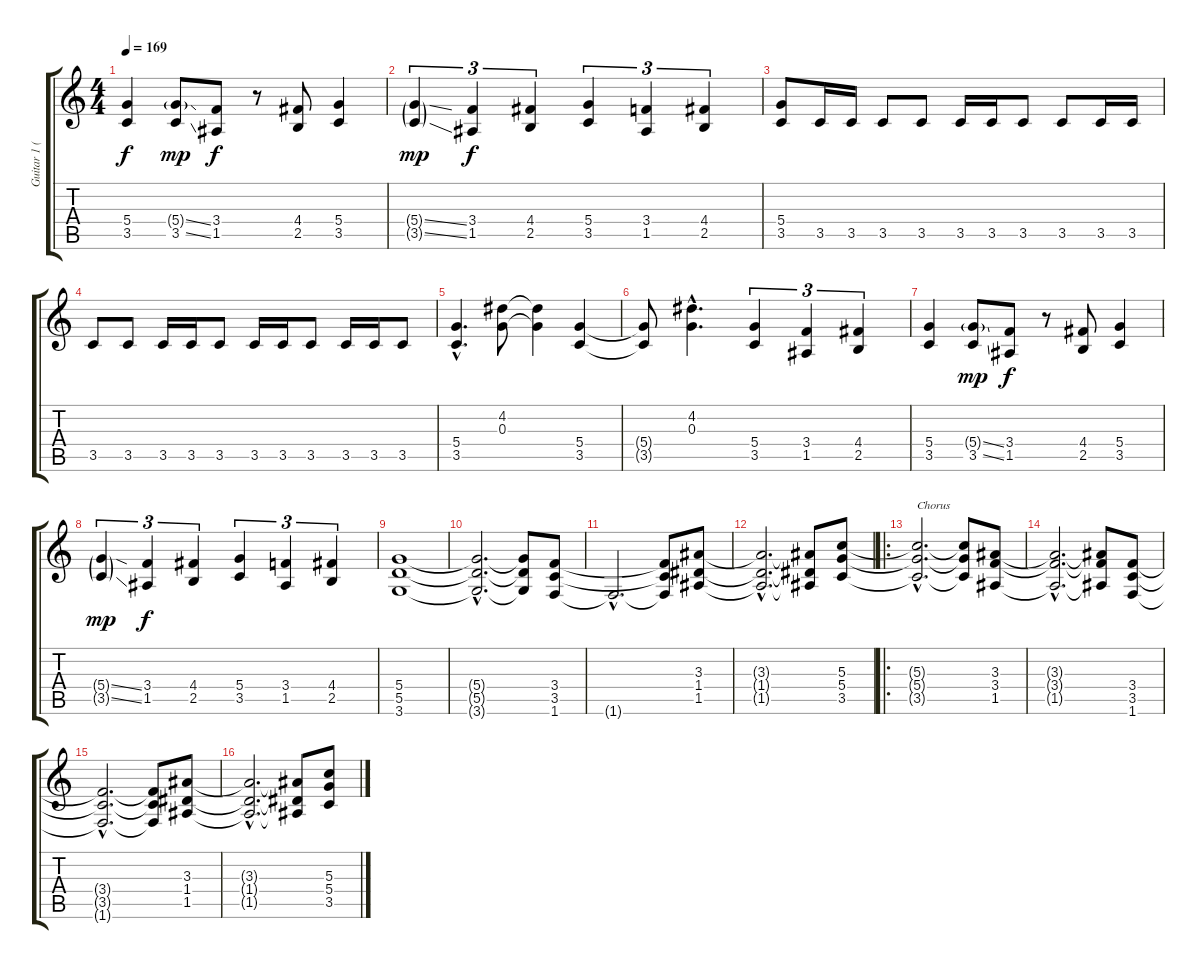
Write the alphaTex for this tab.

\track ("Guitar 1 (Rhythm)" "Guitar 1 (") {instrument distortionguitar}
\staff {score tabs}
\tuning (E4 B3 G3 D3 A2 E2) {hide}
\ts (4 4)
\tempo 169
\clef g2
\ks c
(5.4 3.5).4{dy f} (5.4{ss g} 3.5{ss}).8{dy mp} (3.4 1.5).8{dy f} r.8 (4.4 2.5).8 (5.4 3.5).4 |
(5.4{ss g} 3.5{ss g}).4{tu (3 2) dy mp} (3.4 1.5).4{tu (3 2) dy f} (4.4 2.5).4{tu (3 2)} (5.4 3.5).4{tu (3 2)} (3.4 1.5).4{tu (3 2)} (4.4 2.5).4{tu (3 2)} |
(5.4 3.5).8 3.5.16 3.5.16 3.5.8 3.5.8 3.5.16 3.5.16 3.5.8 3.5.8 3.5.16 3.5.16 |
3.5.8 3.5.8 3.5.16 3.5.16 3.5.8 3.5.16 3.5.16 3.5.8 3.5.16 3.5.16 3.5.8 |
(5.4{hac} 3.5{hac}).4{d} (4.2 0.3).8 (4.2{t} 0.3{t}).4 (5.4 3.5).4 |
(5.4{t} 3.5{t}).8 (4.2{hac} 0.3{hac}).4{d} (5.4 3.5).4{tu (3 2)} (3.4 1.5).4{tu (3 2)} (4.4 2.5).4{tu (3 2)} |
(5.4 3.5).4 (5.4{ss g} 3.5{ss}).8{dy mp} (3.4 1.5).8{dy f} r.8 (4.4 2.5).8 (5.4 3.5).4 |
(5.4{ss g} 3.5{ss g}).4{tu (3 2) dy mp} (3.4 1.5).4{tu (3 2) dy f} (4.4 2.5).4{tu (3 2)} (5.4 3.5).4{tu (3 2)} (3.4 1.5).4{tu (3 2)} (4.4 2.5).4{tu (3 2)} |
(5.4 5.5 3.6).1 |
(5.4{hac t} 5.5{hac t} 3.6{hac t}).2{d} (5.4{t} 5.5{t} 3.6{t}).8 (3.4 3.5 1.6).8 |
1.6{hac t}.2{d} (3.4{t} 3.5{t} 1.6{t}).8 (3.3 1.4 1.5).8 |
(3.3{hac t} 1.4{hac t} 1.5{hac t}).2{d} (3.3{t} 1.4{t} 1.5{t}).8 (5.3 5.4 3.5).8 |
\ro
(5.3{hac t} 5.4{hac t} 3.5{hac t}).2{d txt "Chorus"} (5.3{t} 5.4{t} 3.5{t}).8 (3.3 3.4 1.5).8 |
(3.3{hac t} 3.4{hac t} 1.5{hac t}).2{d} (3.3{t} 3.4{t} 1.5{t}).8 (3.4 3.5 1.6).8 |
(3.4{hac t} 3.5{hac t} 1.6{hac t}).2{d} (3.4{t} 3.5{t} 1.6{t}).8 (3.3 1.4 1.5).8 |
(3.3{hac t} 1.4{hac t} 1.5{hac t}).2{d} (3.3{t} 1.4{t} 1.5{t}).8 (5.3 5.4 3.5).8
